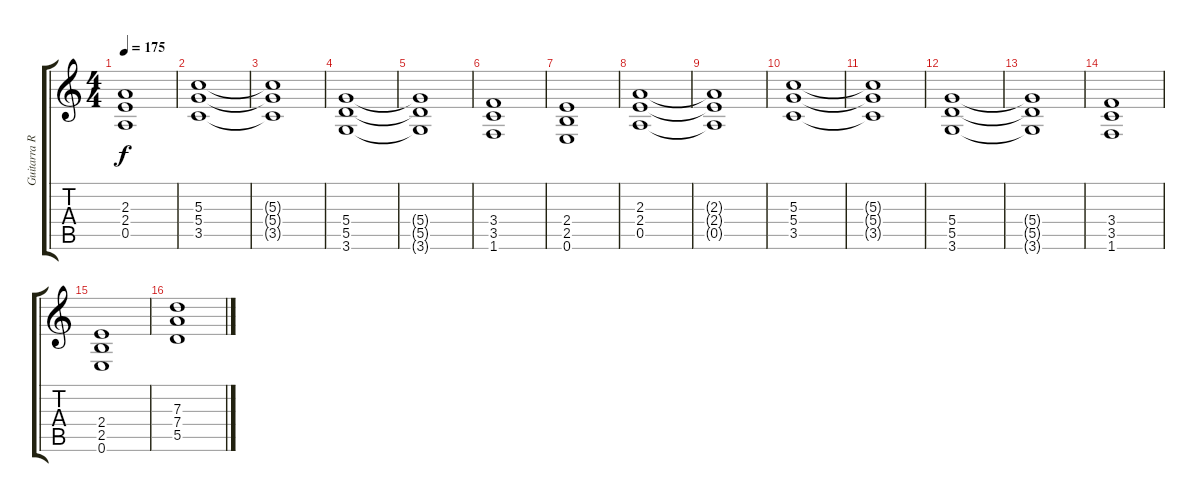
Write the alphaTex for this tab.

\track ("Guitarra Ritmica" "Guitarra R") {instrument distortionguitar}
\staff {score tabs}
\tuning (E4 B3 G3 D3 A2 E2) {hide}
\ts (4 4)
\tempo 175
\clef g2
\ks c
(2.3{t} 2.4{t} 0.5{t}).1{dy f} |
(5.3 5.4 3.5).1 |
(5.3{t} 5.4{t} 3.5{t}).1 |
(5.4 5.5 3.6).1 |
(5.4{t} 5.5{t} 3.6{t}).1 |
(3.4 3.5 1.6).1 |
(2.4 2.5 0.6).1 |
(2.3 2.4 0.5).1 |
(2.3{t} 2.4{t} 0.5{t}).1 |
(5.3 5.4 3.5).1 |
(5.3{t} 5.4{t} 3.5{t}).1 |
(5.4 5.5 3.6).1 |
(5.4{t} 5.5{t} 3.6{t}).1 |
(3.4 3.5 1.6).1 |
(2.4 2.5 0.6).1 |
(7.3 7.4 5.5).1
